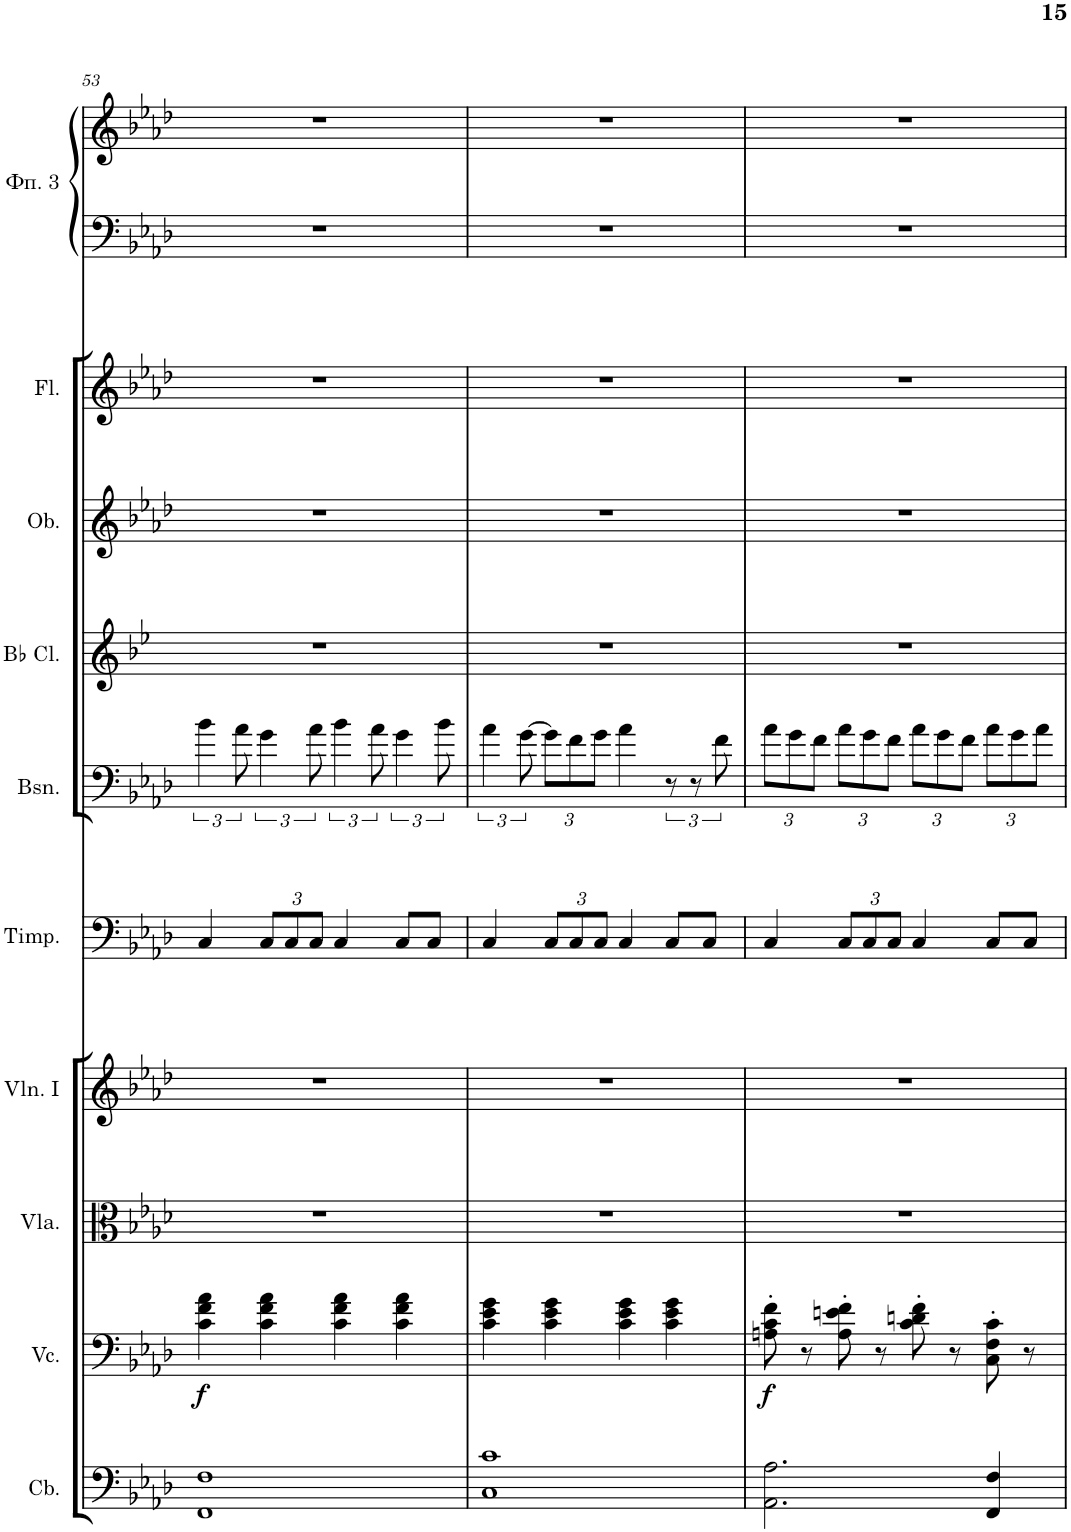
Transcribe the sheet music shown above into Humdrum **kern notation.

**kern	**kern	**dynam	**kern	**kern	**kern	**kern	**kern	**kern	**kern	**kern	**kern
*part10	*part9	*part9	*part8	*part7	*part6	*part5	*part4	*part3	*part2	*part1	*part1
*staff11	*staff10	*staff10	*staff9	*staff8	*staff7	*staff6	*staff5	*staff4	*staff3	*staff2	*staff1
*I"Contrabasses	*I"Violoncellos	*	*I"Violas	*I"Violins I	*I"Timpani	*I"Bassoons	*I"Clarinets in Bb	*I"Oboes	*I"Flutes	*I"Фортепиано 3	*
*I'Cb.	*I'Vc.	*	*I'Vla.	*I'Vln. I	*I'Timp.	*I'Bsn.	*	*I'Ob.	*I'Fl.	*	*
!!LO:PB:g=z
*clefF4	*clefF4	*	*clefC3	*clefG2	*clefF4	*clefF4	*clefG2	*clefG2	*clefG2	*clefF4	*clefG2
*Trd7c12	*	*	*	*	*	*	*Trd1c2	*	*	*	*
*k[b-e-a-d-]	*k[b-e-a-d-]	*	*k[b-e-a-d-]	*k[b-e-a-d-]	*k[b-e-a-d-]	*k[b-e-a-d-]	*k[b-e-]	*k[b-e-a-d-]	*k[b-e-a-d-]	*k[b-e-a-d-]	*k[b-e-a-d-]
*M4/4	*M4/4	*	*M4/4	*M4/4	*M4/4	*M4/4	*M4/4	*M4/4	*M4/4	*M4/4	*M4/4
=53	=53	=53	=53	=53	=53	=53	=53	=53	=53	=53	=53
!	!	!LO:DY:b	!	!	!	!	!	!	!	!	!
1FF 1F	4c\ 4f\ 4a-\	f	1r	1r	4C/	6b-\	1r	1r	1r	1r	1r
.	.	.	.	.	.	12a-\	.	.	.	.	.
*	*	*	*	*	*Xbrackettup	*	*	*	*	*	*
.	4c\ 4f\ 4a-\	.	.	.	12C/L	6g\	.	.	.	.	.
.	.	.	.	.	12C/	.	.	.	.	.	.
.	.	.	.	.	12C/J	12a-\	.	.	.	.	.
.	4c\ 4f\ 4a-\	.	.	.	4C/	6b-\	.	.	.	.	.
.	.	.	.	.	.	12a-\	.	.	.	.	.
.	4c\ 4f\ 4a-\	.	.	.	8C/L	6g\	.	.	.	.	.
.	.	.	.	.	8C/J	.	.	.	.	.	.
.	.	.	.	.	.	12b-\	.	.	.	.	.
=54	=54	=54	=54	=54	=54	=54	=54	=54	=54	=54	=54
1C 1c	4c\ 4e-\ 4g\	.	1r	1r	4C/	6a-\	1r	1r	1r	1r	1r
.	.	.	.	.	.	[12g\	.	.	.	.	.
*	*	*	*	*	*	*Xbrackettup	*	*	*	*	*
.	4c\ 4e-\ 4g\	.	.	.	12C/L	12g\L]	.	.	.	.	.
.	.	.	.	.	12C/	12f\	.	.	.	.	.
.	.	.	.	.	12C/J	12g\J	.	.	.	.	.
.	4c\ 4e-\ 4g\	.	.	.	4C/	4a-\	.	.	.	.	.
*	*	*	*	*	*	*brackettup	*	*	*	*	*
.	4c\ 4e-\ 4g\	.	.	.	8C/L	12r	.	.	.	.	.
.	.	.	.	.	.	12r	.	.	.	.	.
.	.	.	.	.	8C/J	.	.	.	.	.	.
.	.	.	.	.	.	12f\	.	.	.	.	.
=55	=55	=55	=55	=55	=55	=55	=55	=55	=55	=55	=55
*	*	*	*	*	*	*Xbrackettup	*	*	*	*	*
!	!	!LO:DY:b	!	!	!	!	!	!	!	!	!
2.AA-\ 2.A-\	8An\' 8c\' 8f\'	f	1r	1r	4C/	12a-\L	1r	1r	1r	1r	1r
.	.	.	.	.	.	12g\	.	.	.	.	.
.	8r	.	.	.	.	.	.	.	.	.	.
.	.	.	.	.	.	12f\J	.	.	.	.	.
.	8A\' 8en\' 8f\'	.	.	.	12C/L	12a-\L	.	.	.	.	.
.	.	.	.	.	12C/	12g\	.	.	.	.	.
.	8r	.	.	.	.	.	.	.	.	.	.
.	.	.	.	.	12C/J	12f\J	.	.	.	.	.
.	8c\' 8dn\' 8f\'	.	.	.	4C/	12a-\L	.	.	.	.	.
.	.	.	.	.	.	12g\	.	.	.	.	.
.	8r	.	.	.	.	.	.	.	.	.	.
.	.	.	.	.	.	12f\J	.	.	.	.	.
4FF/ 4F/	8C\' 8F\' 8c\'	.	.	.	8C/L	12a-\L	.	.	.	.	.
.	.	.	.	.	.	12g\	.	.	.	.	.
.	8r	.	.	.	8C/J	.	.	.	.	.	.
.	.	.	.	.	.	12a-\J	.	.	.	.	.
=	=	=	=	=	=	=	=	=	=	=	=
*-	*-	*-	*-	*-	*-	*-	*-	*-	*-	*-	*-
